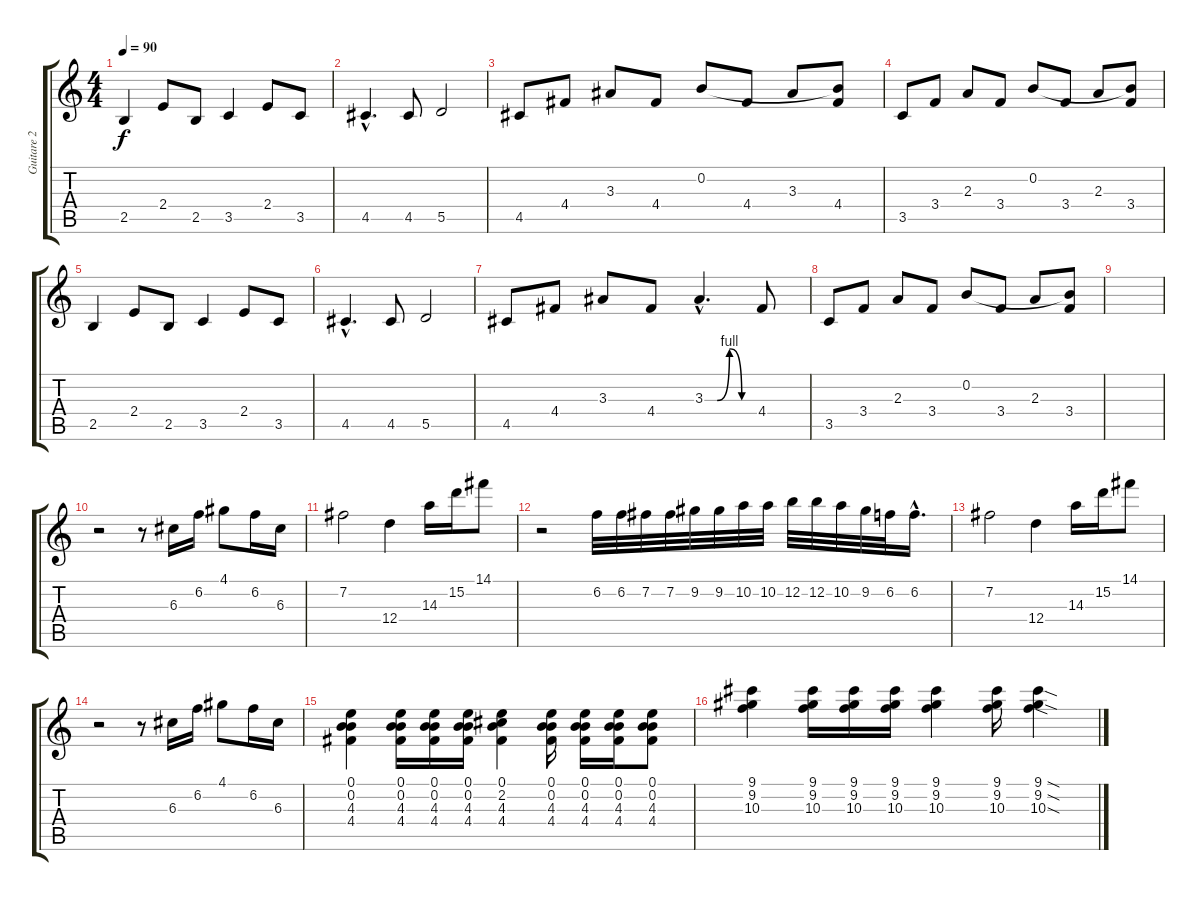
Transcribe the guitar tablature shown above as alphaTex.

\track ("Guitare 2" "Guitare 2") {instrument distortionguitar}
\staff {score tabs}
\tuning (E4 B3 G3 D3 A2 E2) {hide}
\ts (4 4)
\tempo 90
\clef g2
\ks c
2.5.4{dy f volume 13 instrument distortionguitar} 2.4.8 2.5.8 3.5.4 2.4.8 3.5.8 |
4.5{hac}.4{d} 4.5.8 5.5.2 |
4.5.8 4.4.8 3.3.8 4.4.8 0.2.8 4.4.8 3.3.8 (0.2{t} 4.4).8 |
3.5.8 3.4.8 2.3.8 3.4.8 0.2.8 3.4.8 2.3.8 (0.2{t} 3.4).8 |
2.5.4{volume 13 instrument distortionguitar} 2.4.8 2.5.8 3.5.4 2.4.8 3.5.8 |
4.5{hac}.4{d} 4.5.8 5.5.2 |
4.5.8 4.4.8 3.3.8 4.4.8 3.3{be (custom 0 0 15 0 30 4 45 0 60 0) hac}.4{d} 4.4.8 |
3.5.8 3.4.8 2.3.8 3.4.8 0.2.8 3.4.8 2.3.8 (0.2{t} 3.4).8 |
|
r.2 r.8 6.3.16 6.2.16 4.1.8 6.2.16 6.3.16 |
7.2.2 12.4.4 14.3.16 15.2.16 14.1.8 |
r.2 6.2.32 6.2.32 7.2.32 7.2.32 9.2.32 9.2.32 10.2.32 10.2.32 12.2.32 12.2.32 10.2.32 9.2.32 6.2.32 6.2{hac}.16{d} |
7.2.2 12.4.4 14.3.16 15.2.16 14.1.8 |
r.2 r.8 6.3.16 6.2.16 4.1.8 6.2.16 6.3.16 |
(0.1 0.2 4.3 4.4).4 (0.1 0.2 4.3 4.4).16 (0.1 0.2 4.3 4.4).16 (0.1 0.2 4.3 4.4).16 (0.1 2.2 4.3 4.4).4 (0.1 0.2 4.3 4.4).16 (0.1 0.2 4.3 4.4).16 (0.1 0.2 4.3 4.4).16 (0.1 0.2 4.3 4.4).8 |
(9.1 9.2 10.3).4 (9.1 9.2 10.3).16 (9.1 9.2 10.3).16 (9.1 9.2 10.3).16 (9.1 9.2 10.3).4 (9.1 9.2 10.3).16 (9.1{sod} 9.2{sod} 10.3{sod}).4
